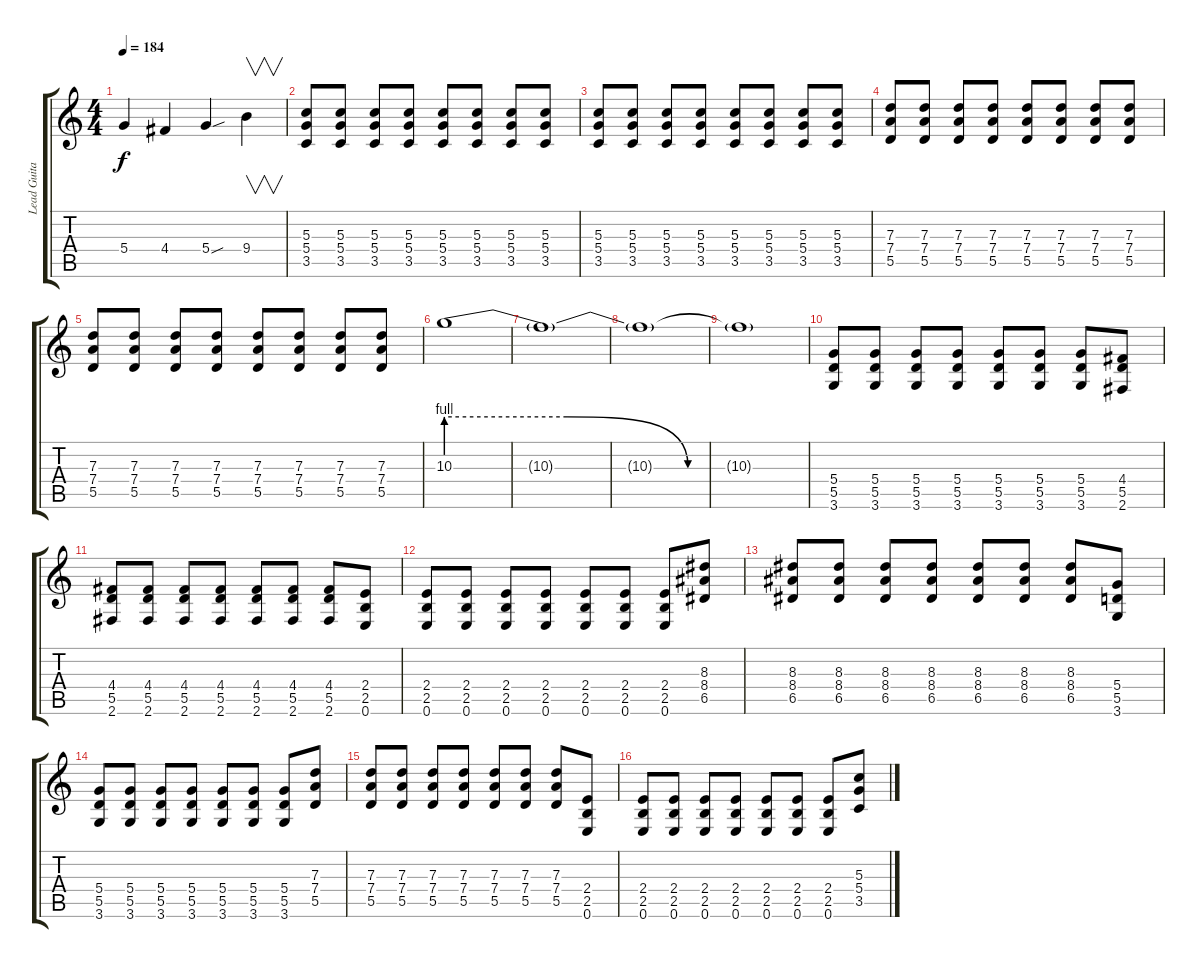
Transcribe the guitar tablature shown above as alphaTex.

\track ("Lead Guitar" "Lead Guita") {instrument distortionguitar}
\staff {score tabs}
\tuning (E4 B3 G3 D3 A2 E2) {hide}
\ts (4 4)
\tempo 184
\clef g2
\ks c
5.4.4{dy f} 4.4.4 5.4{sou}.4 9.4.4{v} |
(5.3 5.4 3.5).8 (5.3 5.4 3.5).8 (5.3 5.4 3.5).8 (5.3 5.4 3.5).8 (5.3 5.4 3.5).8 (5.3 5.4 3.5).8 (5.3 5.4 3.5).8 (5.3 5.4 3.5).8 |
(5.3 5.4 3.5).8 (5.3 5.4 3.5).8 (5.3 5.4 3.5).8 (5.3 5.4 3.5).8 (5.3 5.4 3.5).8 (5.3 5.4 3.5).8 (5.3 5.4 3.5).8 (5.3 5.4 3.5).8 |
(7.3 7.4 5.5).8 (7.3 7.4 5.5).8 (7.3 7.4 5.5).8 (7.3 7.4 5.5).8 (7.3 7.4 5.5).8 (7.3 7.4 5.5).8 (7.3 7.4 5.5).8 (7.3 7.4 5.5).8 |
(7.3 7.4 5.5).8 (7.3 7.4 5.5).8 (7.3 7.4 5.5).8 (7.3 7.4 5.5).8 (7.3 7.4 5.5).8 (7.3 7.4 5.5).8 (7.3 7.4 5.5).8 (7.3 7.4 5.5).8 |
10.3{be (custom 0 4 20 4 40 0 60 0)}.1{volume 5} |
10.3{t}.1 |
10.3{t}.1 |
10.3{t}.1 |
(5.4 5.5 3.6).8{volume 15} (5.4 5.5 3.6).8 (5.4 5.5 3.6).8 (5.4 5.5 3.6).8 (5.4 5.5 3.6).8 (5.4 5.5 3.6).8 (5.4 5.5 3.6).8 (4.4 5.5 2.6).8 |
(4.4 5.5 2.6).8 (4.4 5.5 2.6).8 (4.4 5.5 2.6).8 (4.4 5.5 2.6).8 (4.4 5.5 2.6).8 (4.4 5.5 2.6).8 (4.4 5.5 2.6).8 (2.4 2.5 0.6).8 |
(2.4 2.5 0.6).8 (2.4 2.5 0.6).8 (2.4 2.5 0.6).8 (2.4 2.5 0.6).8 (2.4 2.5 0.6).8 (2.4 2.5 0.6).8 (2.4 2.5 0.6).8 (8.3 8.4 6.5).8 |
(8.3 8.4 6.5).8 (8.3 8.4 6.5).8 (8.3 8.4 6.5).8 (8.3 8.4 6.5).8 (8.3 8.4 6.5).8 (8.3 8.4 6.5).8 (8.3 8.4 6.5).8 (5.4 5.5 3.6).8 |
(5.4 5.5 3.6).8 (5.4 5.5 3.6).8 (5.4 5.5 3.6).8 (5.4 5.5 3.6).8 (5.4 5.5 3.6).8 (5.4 5.5 3.6).8 (5.4 5.5 3.6).8 (7.3 7.4 5.5).8 |
(7.3 7.4 5.5).8 (7.3 7.4 5.5).8 (7.3 7.4 5.5).8 (7.3 7.4 5.5).8 (7.3 7.4 5.5).8 (7.3 7.4 5.5).8 (7.3 7.4 5.5).8 (2.4 2.5 0.6).8 |
(2.4 2.5 0.6).8 (2.4 2.5 0.6).8 (2.4 2.5 0.6).8 (2.4 2.5 0.6).8 (2.4 2.5 0.6).8 (2.4 2.5 0.6).8 (2.4 2.5 0.6).8 (5.3 5.4 3.5).8
